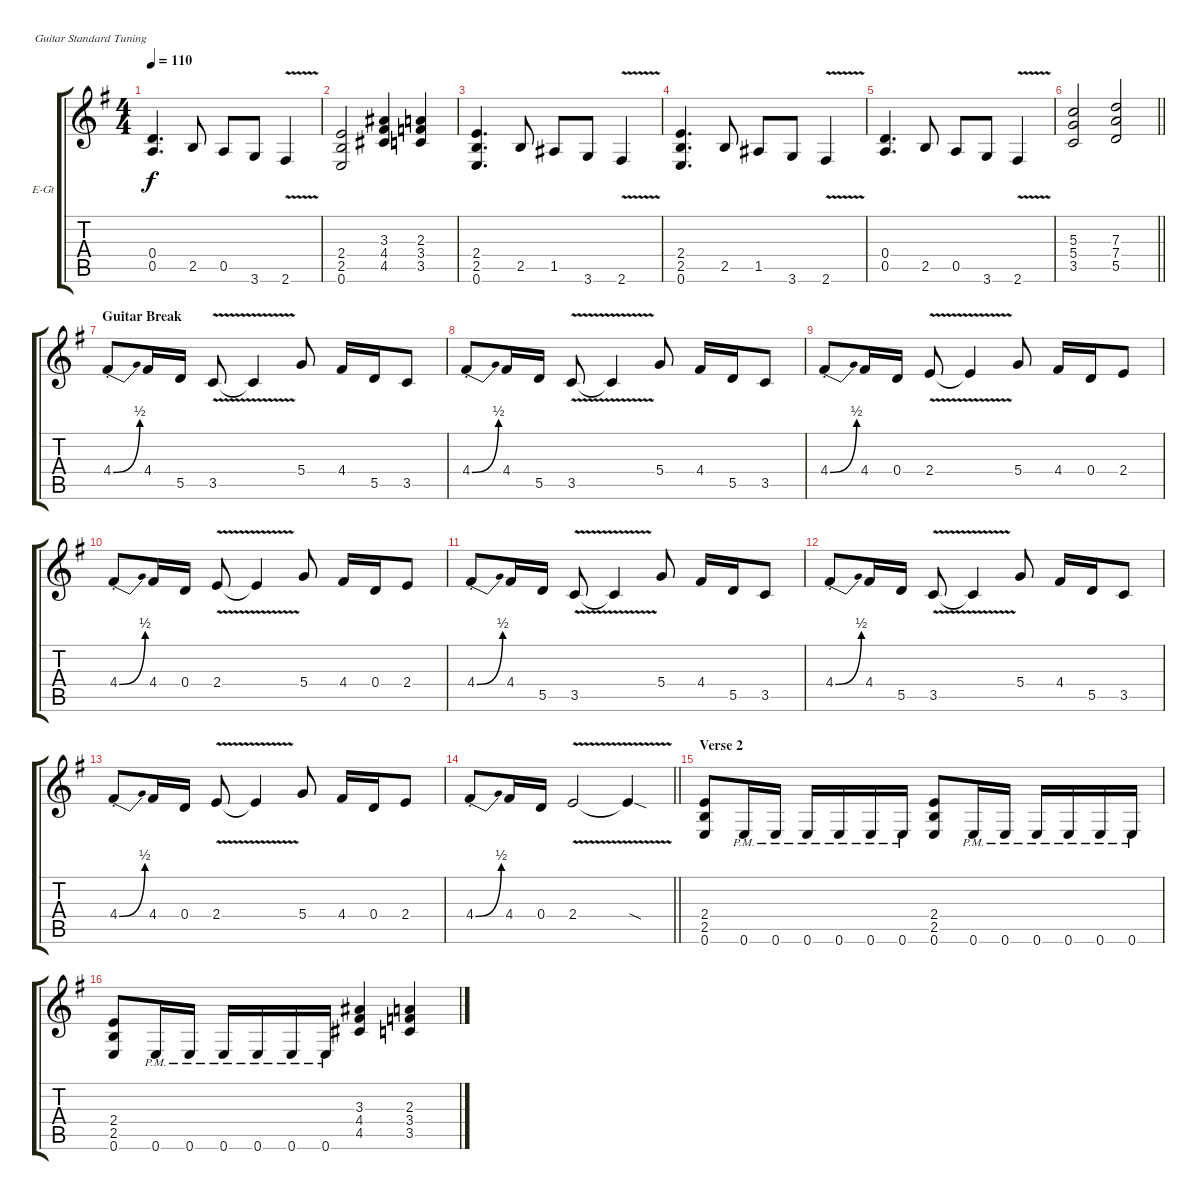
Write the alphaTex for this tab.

\bracketExtendMode groupsimilarinstruments
\firstSystemTrackNameOrientation horizontal
\otherSystemsTrackNameOrientation horizontal
\track ("Гитара 2" "E-Gt") {instrument distortionguitar}
\staff {score tabs}
\tuning (E4 B3 G3 D3 A2 E2)
\ts (4 4)
\tempo 110
\clef g2
\ks eminor
(0.4 0.5).4{d dy f} 2.5.8 0.5.8 3.6.8 2.6{v}.4 |
(2.5 0.6 2.4).2 (3.3 4.4 4.5).4 (2.3 3.4 3.5).4 |
(2.5 0.6 2.4).4{d} 2.5.8 1.5.8 3.6.8 2.6{v}.4 |
(2.5 0.6 2.4).4{d} 2.5.8 1.5.8 3.6.8 2.6{v}.4 |
(0.4 0.5).4{d} 2.5.8 0.5.8 3.6.8 2.6{v}.4 |
\barLineRight lightlight
(5.4 3.5 5.3).2 (7.4 5.5 7.3).2 |
\section ("" "Guitar Break")
4.4{be (bend 0 0 60 2) st}.8 4.4.16 5.5.16 3.5{v}.8 3.5{v t}.4 5.4.8 4.4.16 5.5.16 3.5.8 |
4.4{be (bend 0 0 60 2) st}.8 4.4.16 5.5.16 3.5{v}.8 3.5{v t}.4 5.4.8 4.4.16 5.5.16 3.5.8 |
4.4{be (bend 0 0 60 2) st}.8 4.4.16 0.4.16 2.4{v}.8 2.4{v t}.4 5.4.8 4.4.16 0.4.16 2.4.8 |
4.4{be (bend 0 0 60 2) st}.8 4.4.16 0.4.16 2.4{v}.8 2.4{v t}.4 5.4.8 4.4.16 0.4.16 2.4.8 |
4.4{be (bend 0 0 60 2) st}.8 4.4.16 5.5.16 3.5{v}.8 3.5{v t}.4 5.4.8 4.4.16 5.5.16 3.5.8 |
4.4{be (bend 0 0 60 2) st}.8 4.4.16 5.5.16 3.5{v}.8 3.5{v t}.4 5.4.8 4.4.16 5.5.16 3.5.8 |
4.4{be (bend 0 0 60 2) st}.8 4.4.16 0.4.16 2.4{v}.8 2.4{v t}.4 5.4.8 4.4.16 0.4.16 2.4.8 |
\barLineRight lightlight
4.4{be (bend 0 0 60 2) st}.8 4.4.16 0.4.16 2.4{v}.2 2.4{v sod t}.4 |
\section ("" "Verse 2")
(2.5 0.6 2.4).8 0.6{pm}.16 0.6{pm}.16 0.6{pm}.16 0.6{pm}.16 0.6{pm}.16 0.6{pm}.16 (2.5 0.6 2.4).8 0.6{pm}.16 0.6{pm}.16 0.6{pm}.16 0.6{pm}.16 0.6{pm}.16 0.6{pm}.16 |
(2.5 0.6 2.4).8 0.6{pm}.16 0.6{pm}.16 0.6{pm}.16 0.6{pm}.16 0.6{pm}.16 0.6{pm}.16 (3.3 4.4 4.5).4 (2.3 3.4 3.5).4
